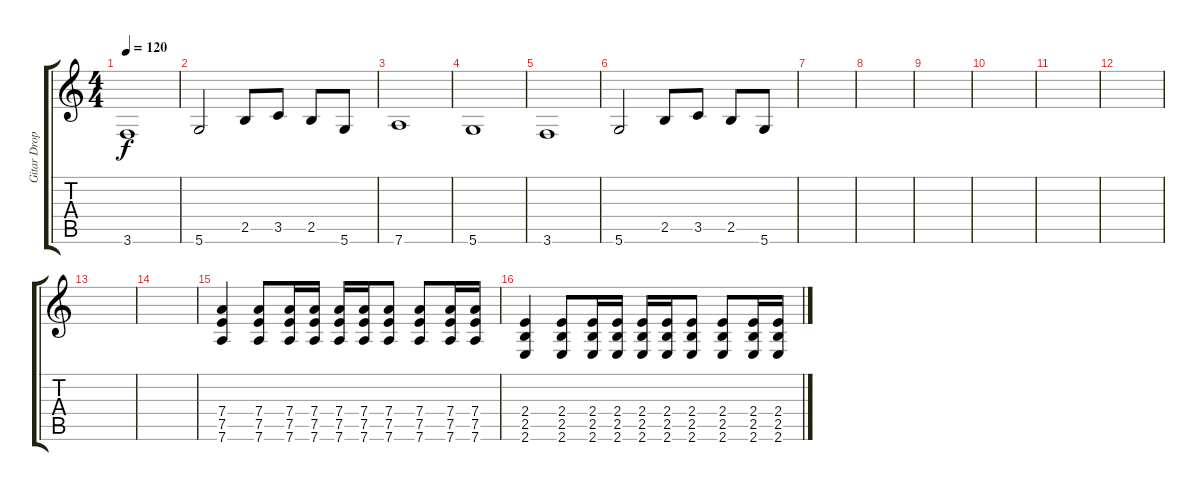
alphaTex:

\track ("Gitar Dropped D Tuning" "Gitar Drop") {instrument distortionguitar}
\staff {score tabs}
\tuning (E4 B3 G3 D3 A2 D2) {hide}
\ts (4 4)
\tempo 120
\clef g2
\ks c
3.6.1{dy f} |
5.6.2 2.5.8 3.5.8 2.5.8 5.6.8 |
7.6.1 |
5.6.1 |
3.6.1 |
5.6.2 2.5.8 3.5.8 2.5.8 5.6.8 |
|
|
|
|
|
|
|
|
(7.4 7.5 7.6).4 (7.4 7.5 7.6).8 (7.4 7.5 7.6).16 (7.4 7.5 7.6).16 (7.4 7.5 7.6).16 (7.4 7.5 7.6).16 (7.4 7.5 7.6).8 (7.4 7.5 7.6).8 (7.4 7.5 7.6).16 (7.4 7.5 7.6).16 |
(2.4 2.5 2.6).4 (2.4 2.5 2.6).8 (2.4 2.5 2.6).16 (2.4 2.5 2.6).16 (2.4 2.5 2.6).16 (2.4 2.5 2.6).16 (2.4 2.5 2.6).8 (2.4 2.5 2.6).8 (2.4 2.5 2.6).16 (2.4 2.5 2.6).16
